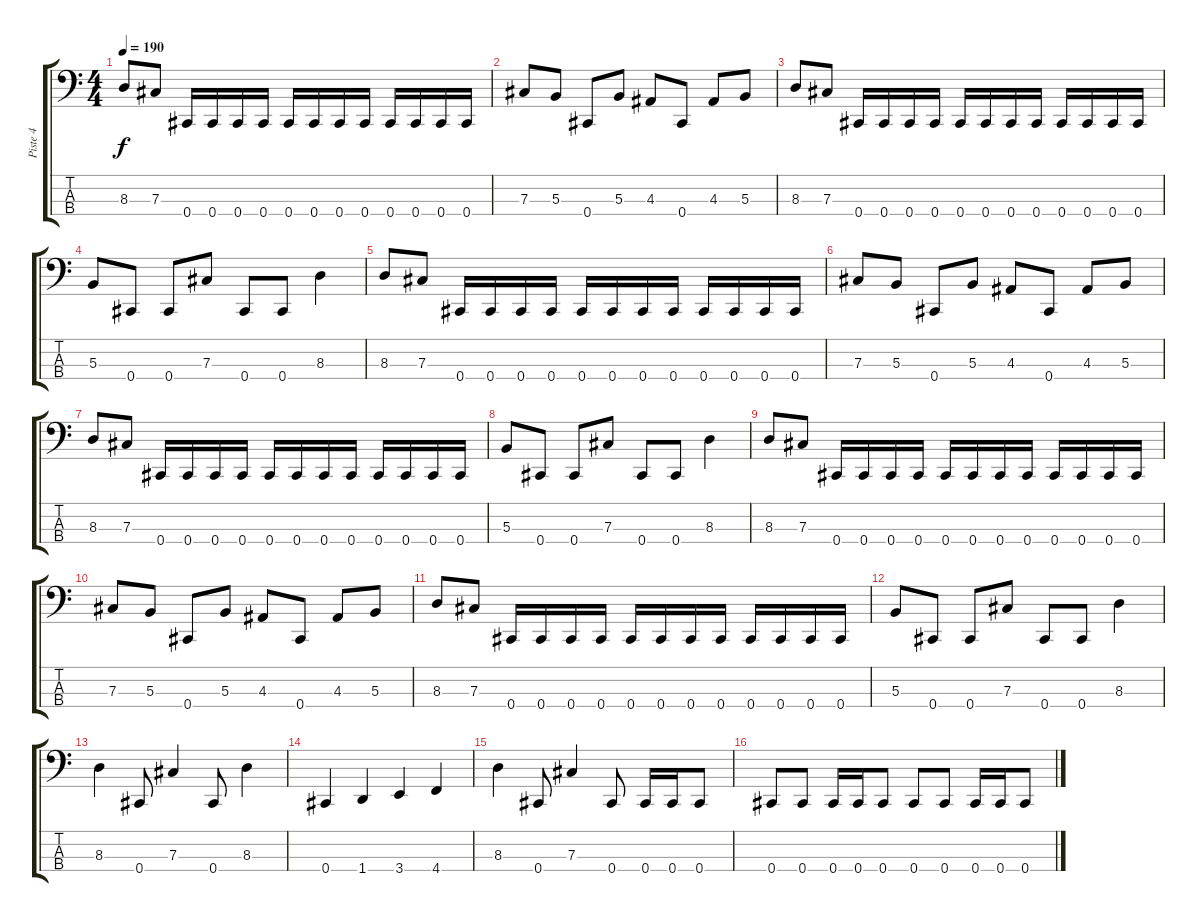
\track ("Piste 4" "Piste 4") {instrument electricbasspick}
\staff {score tabs}
\tuning (E2 B1 Gb1 Db1) {hide}
\ts (4 4)
\tempo 190
\clef f4
\ks c
8.3.8{dy f} 7.3.8 0.4.16 0.4.16 0.4.16 0.4.16 0.4.16 0.4.16 0.4.16 0.4.16 0.4.16 0.4.16 0.4.16 0.4.16 |
7.3.8 5.3.8 0.4.8 5.3.8 4.3.8 0.4.8 4.3.8 5.3.8 |
8.3.8 7.3.8 0.4.16 0.4.16 0.4.16 0.4.16 0.4.16 0.4.16 0.4.16 0.4.16 0.4.16 0.4.16 0.4.16 0.4.16 |
5.3.8 0.4.8 0.4.8 7.3.8 0.4.8 0.4.8 8.3.4 |
8.3.8 7.3.8 0.4.16 0.4.16 0.4.16 0.4.16 0.4.16 0.4.16 0.4.16 0.4.16 0.4.16 0.4.16 0.4.16 0.4.16 |
7.3.8 5.3.8 0.4.8 5.3.8 4.3.8 0.4.8 4.3.8 5.3.8 |
8.3.8 7.3.8 0.4.16 0.4.16 0.4.16 0.4.16 0.4.16 0.4.16 0.4.16 0.4.16 0.4.16 0.4.16 0.4.16 0.4.16 |
5.3.8 0.4.8 0.4.8 7.3.8 0.4.8 0.4.8 8.3.4 |
8.3.8 7.3.8 0.4.16 0.4.16 0.4.16 0.4.16 0.4.16 0.4.16 0.4.16 0.4.16 0.4.16 0.4.16 0.4.16 0.4.16 |
7.3.8 5.3.8 0.4.8 5.3.8 4.3.8 0.4.8 4.3.8 5.3.8 |
8.3.8 7.3.8 0.4.16 0.4.16 0.4.16 0.4.16 0.4.16 0.4.16 0.4.16 0.4.16 0.4.16 0.4.16 0.4.16 0.4.16 |
5.3.8 0.4.8 0.4.8 7.3.8 0.4.8 0.4.8 8.3.4 |
8.3.4 0.4.8 7.3.4 0.4.8 8.3.4 |
0.4.4 1.4.4 3.4.4 4.4.4 |
8.3.4 0.4.8 7.3.4 0.4.8 0.4.16 0.4.16 0.4.8 |
0.4.8 0.4.8 0.4.16 0.4.16 0.4.8 0.4.8 0.4.8 0.4.16 0.4.16 0.4.8
